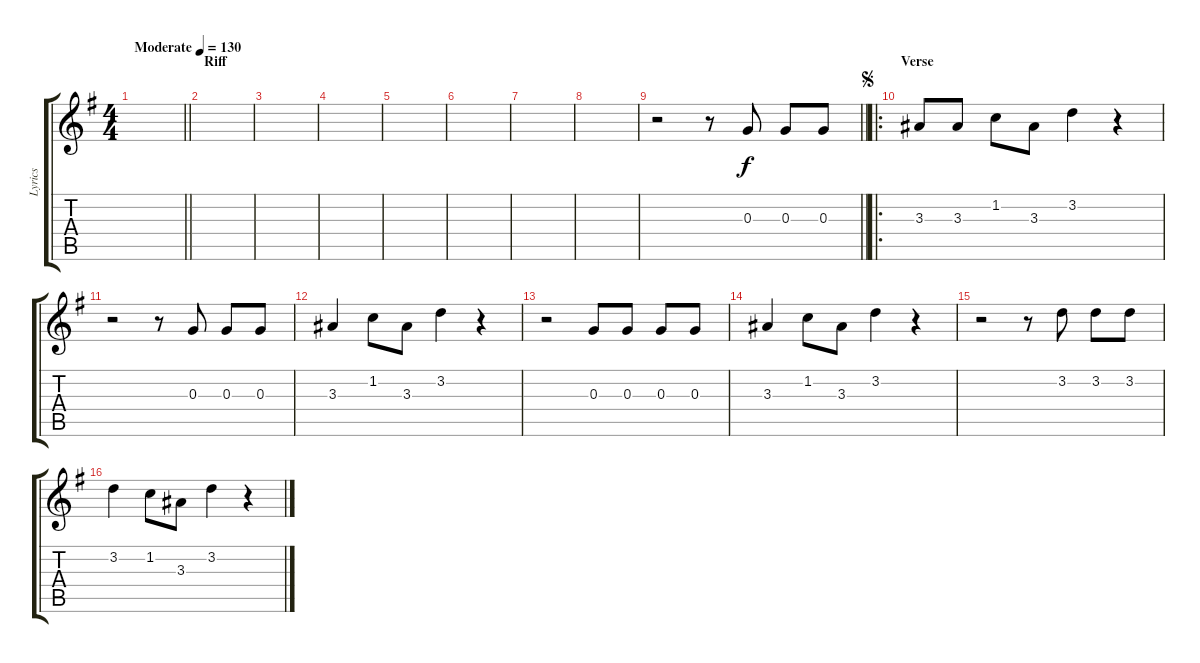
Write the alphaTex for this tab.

\track ("Lyrics" "Lyrics") {instrument electricguitarclean}
\staff {score tabs}
\tuning (E4 B3 G3 D3 A2 E2) {hide}
\ts (4 4)
\tempo (130 "Moderate")
\clef g2
\barLineRight lightlight
\ks g
|
\section ("" "Riff")
|
|
|
|
|
|
|
\barLineRight lightlight
r.2 r.8 0.3.8 0.3.8 0.3.8 |
\ro
\section ("" "Verse")
\jump segno
3.3.8 3.3.8 1.2.8 3.3.8 3.2.4 r.4 |
r.2 r.8 0.3.8 0.3.8 0.3.8 |
3.3.4 1.2.8 3.3.8 3.2.4 r.4 |
r.2 0.3.8 0.3.8 0.3.8 0.3.8 |
3.3.4 1.2.8 3.3.8 3.2.4 r.4 |
r.2 r.8 3.2.8 3.2.8 3.2.8 |
3.2.4 1.2.8 3.3.8 3.2.4 r.4
